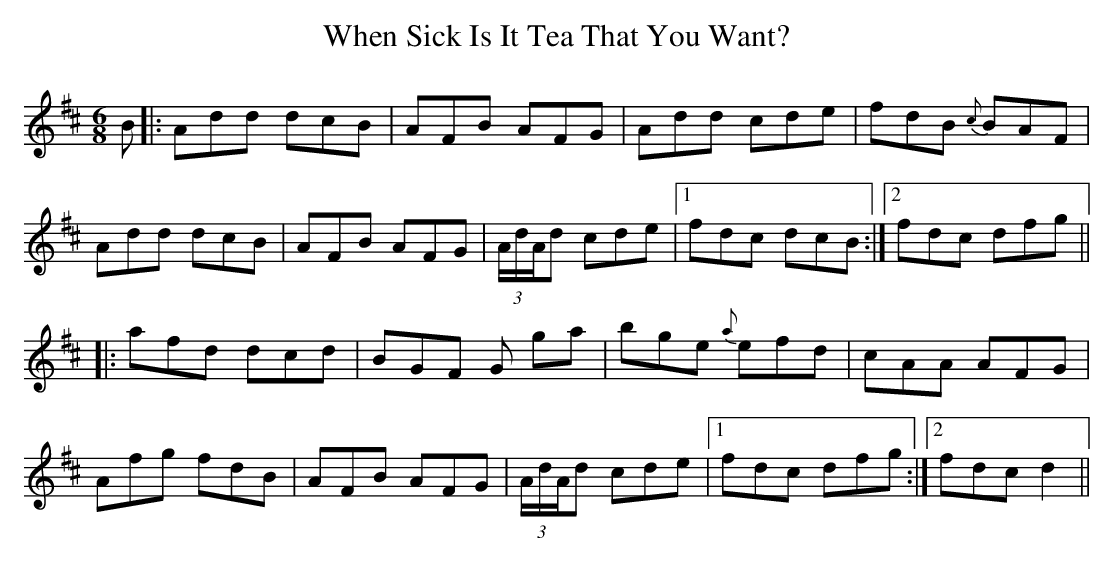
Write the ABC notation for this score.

X:1
T: When Sick Is It Tea That You Want?
M: 6/8
L: 1/8
K: Dmaj
B|:Add dcB|AFB AFG|Add cde|fdB {c}BAF|
Add dcB|AFB AFG|(3A/2d/2A/2d cde|1fdc dcB:|2fdc dfg||
|:afd dcd|BGF G ga|bge {a}efd|cAA AFG|
Afg fdB|AFB AFG|(3A/2d/2A/2d cde|1fdc dfg:|2fdc d2||
